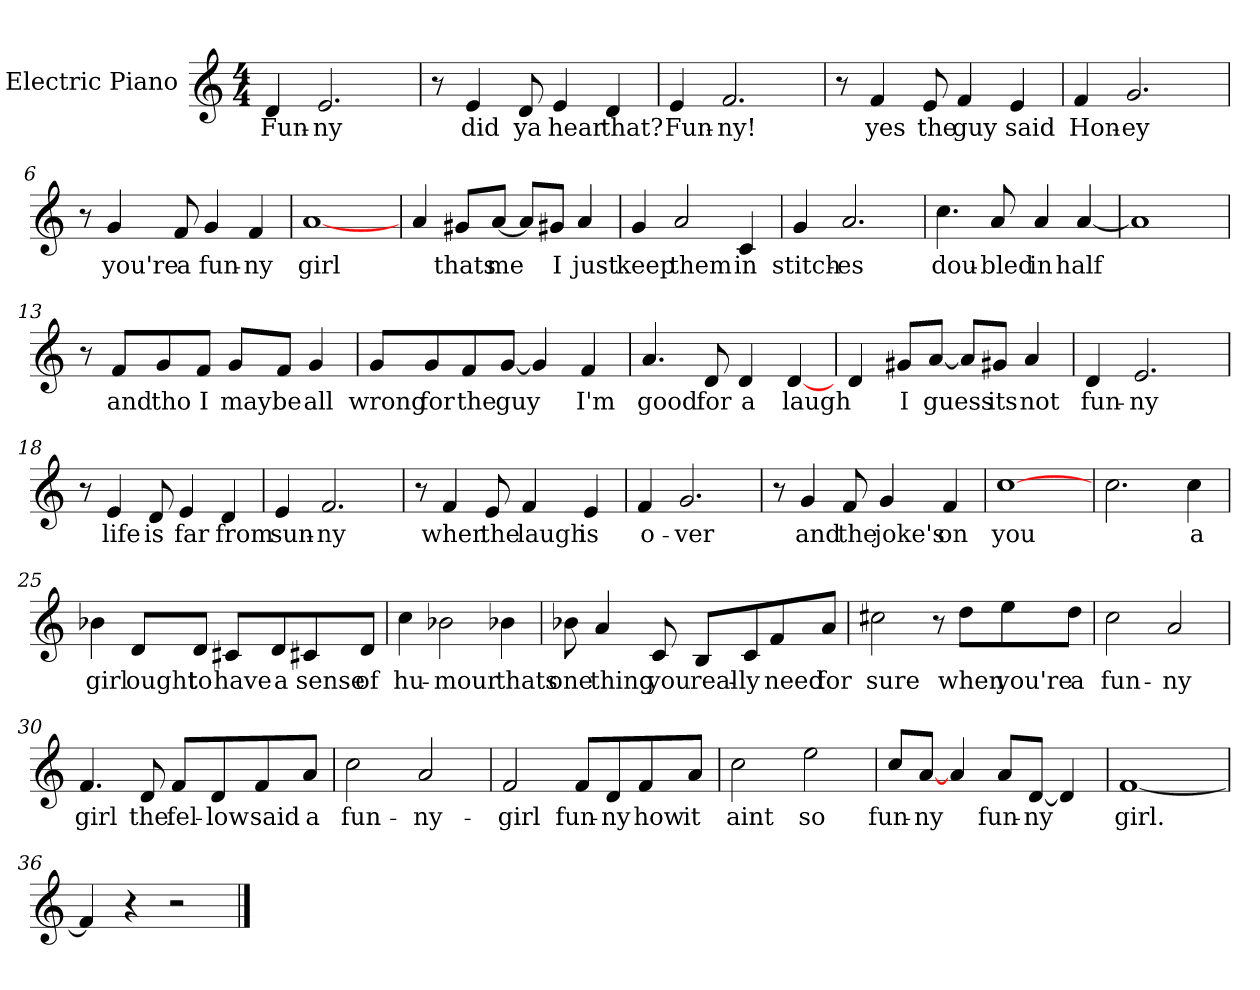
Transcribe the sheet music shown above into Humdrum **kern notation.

**kern	**text
*part1	*part1
*staff1	*staff1
*I"Electric Piano	*
*I'E.Pno	*
*clefG2	*
*k[]	*
*C:	*
*M4/4	*
=1	=1
4d/	Fun-
2.e/	-ny
=2	=2
8r	.
4e/	did
8d/	ya
4e/	hear
4d/	that?
=3	=3
4e/	Fun-
2.f/	-ny!
=4	=4
8r	.
4f/	yes
8e/	the
4f/	guy
4e/	said
=5	=5
4f/	Hon-
2.g/	-ey
!!LO:LB:g=z
=6	=6
8r	.
4g/	you're
8f/	a
4g/	fun-
4f/	-ny
=7	=7
[1a	girl
=8	=8
4a/	.
8g#X/L	thats
[8a/J	me
8a/L]	.
8g#X/J	I
4a/	just
=9	=9
4g/	keep
2a/	them
4c/	in
=10	=10
4g/	stitch-
2.a/	-es
!!LO:LB:g=z
=11	=11
4.cc\	dou-
8a/	-bled
4a/	in
[4a/	half
=12	=12
1a]	.
=13	=13
8r	.
8f/L	and
8g/	tho
8f/J	I
8g/L	may
8f/J	be
4g/	all
=14	=14
8g/L	wrong
8g/	for
8f/	the
[8g/J	guy
4g/]	.
4f/	I'm
!!LO:LB:g=z
=15	=15
4.a/	good
8d/	for
4d/	a
[4d/	laugh
=16	=16
4d/	.
8g#X/L	I
[8a/J	guess
8a/L]	.
8g#X/J	its
4a/	not
=17	=17
4d/	fun-
2.e/	-ny
=18	=18
8r	.
4e/	life
8d/	is
4e/	far
4d/	from
=19	=19
4e/	sun-
2.f/	-ny
!!LO:LB:g=z
=20	=20
8r	.
4f/	when
8e/	the
4f/	laugh
4e/	is
=21	=21
4f/	o-
2.g/	ver
=22	=22
8r	.
4g/	and
8f/	the
4g/	joke's
4f/	on
=23	=23
[1cc	you
=24	=24
2.cc\	.
4cc\	a
!!LO:LB:g=z
=25	=25
4b-X\	girl
8d/L	ought
8d/J	to
8c#X/L	have
8d/	a
8c#X/	sense
8d/J	of
=26	=26
4cc\	hu-
2b-X\	-mour
4b-X\	thats
=27	=27
8b-X\	one
4a/	thing
8c/	you
8B/L	real-
8c/	-ly
8f/	need
8a/J	for
!!LO:LB:g=z
=28	=28
2cc#X\	sure
8r	.
8dd\L	when
8ee\	you're
8dd\J	a
=29	=29
2cc\	fun-
2a/	-ny
=30	=30
4.f/	girl
8d/	the
8f/L	fel-
8d/	-low
8f/	said
8a/J	a
=31	=31
2cc\	fun-
2a/	-ny-
!!LO:LB:g=z
=32	=32
2f/	girl
8f/L	fun-
8d/	-ny
8f/	how
8a/J	it
=33	=33
2cc\	aint
2ee\	so
=34	=34
8cc/L	fun-
[8a/J	-ny
4a/	.
8a/L	fun-
[8d/J	-ny
4d/]	.
=35	=35
[1f	girl.
=36	=36
4f/]	.
4r	.
2r	.
==	==
*-	*-
